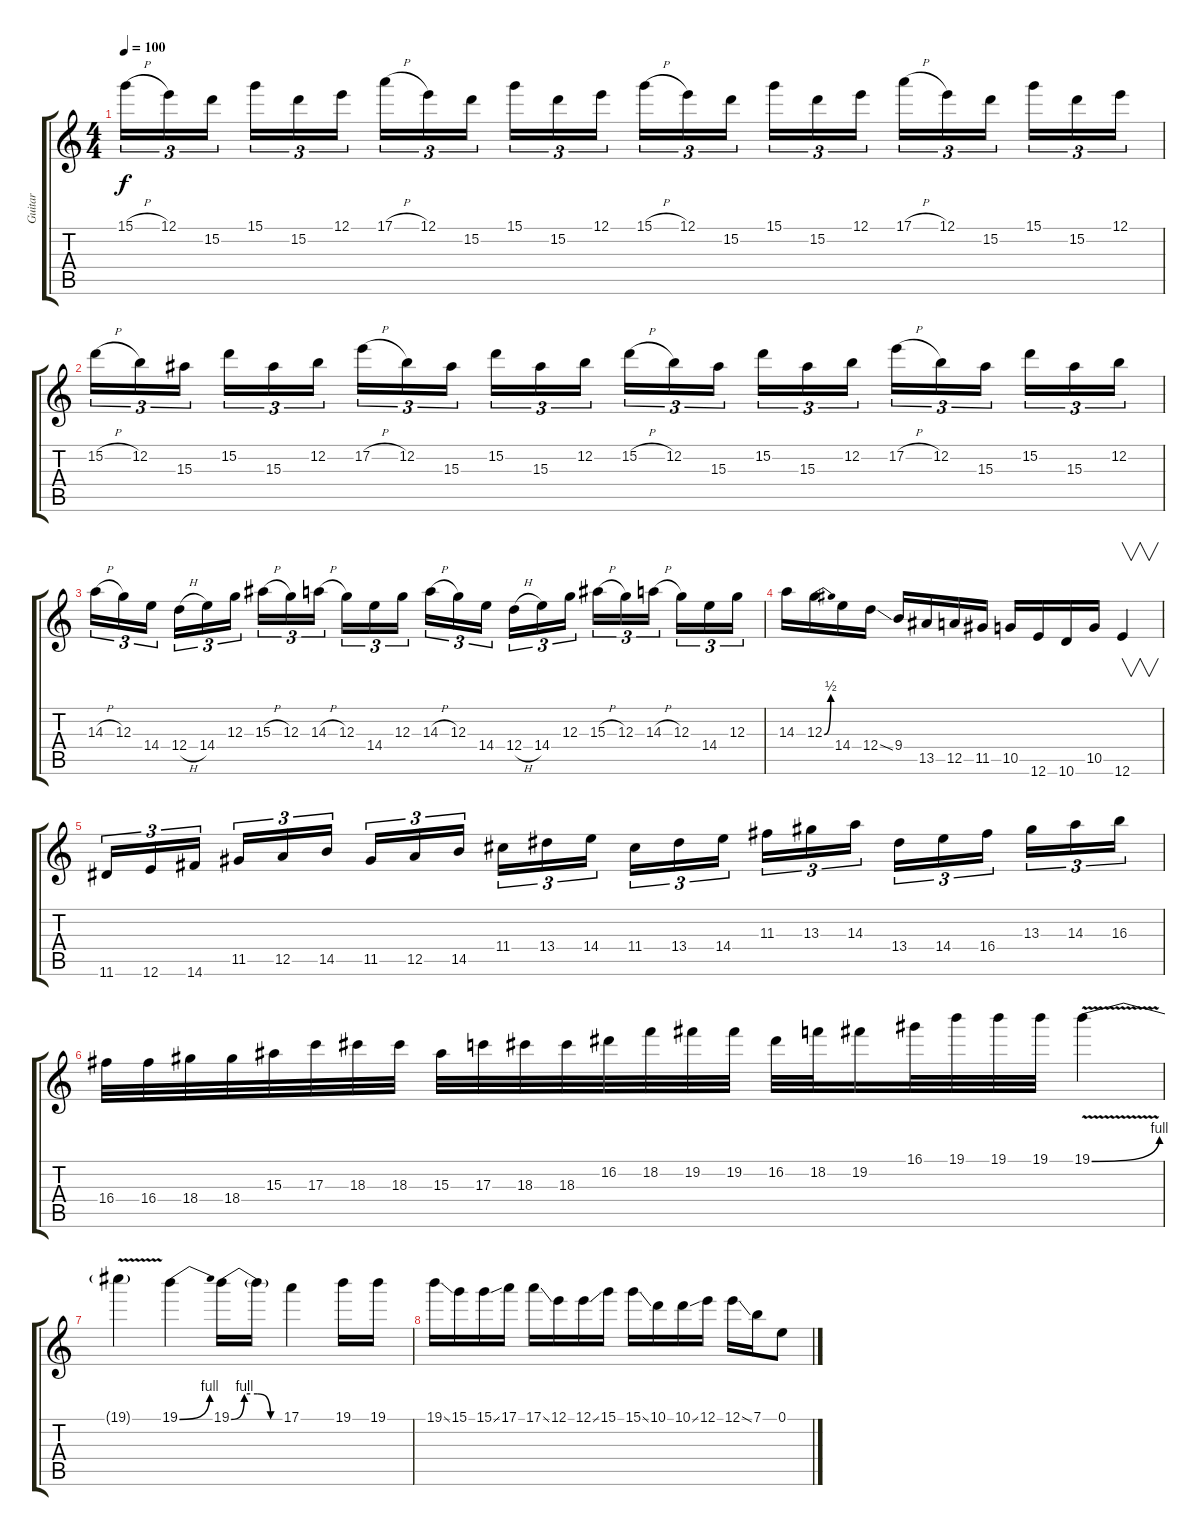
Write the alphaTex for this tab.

\track ("Guitar" "Guitar") {instrument distortionguitar}
\staff {score tabs}
\tuning (E4 B3 G3 D3 A2 E2) {hide}
\ts (4 4)
\tempo 100
\clef g2
\ks c
15.1{h}.16{tu (3 2) dy f} 12.1.16{tu (3 2)} 15.2.16{tu (3 2) beam splitsecondary} 15.1.16{tu (3 2)} 15.2.16{tu (3 2)} 12.1.16{tu (3 2)} 17.1{h}.16{tu (3 2)} 12.1.16{tu (3 2)} 15.2.16{tu (3 2) beam splitsecondary} 15.1.16{tu (3 2)} 15.2.16{tu (3 2)} 12.1.16{tu (3 2)} 15.1{h}.16{tu (3 2)} 12.1.16{tu (3 2)} 15.2.16{tu (3 2) beam splitsecondary} 15.1.16{tu (3 2)} 15.2.16{tu (3 2)} 12.1.16{tu (3 2)} 17.1{h}.16{tu (3 2)} 12.1.16{tu (3 2)} 15.2.16{tu (3 2) beam splitsecondary} 15.1.16{tu (3 2)} 15.2.16{tu (3 2)} 12.1.16{tu (3 2)} |
15.2{h}.16{tu (3 2)} 12.2.16{tu (3 2)} 15.3.16{tu (3 2) beam splitsecondary} 15.2.16{tu (3 2)} 15.3.16{tu (3 2)} 12.2.16{tu (3 2)} 17.2{h}.16{tu (3 2)} 12.2.16{tu (3 2)} 15.3.16{tu (3 2) beam splitsecondary} 15.2.16{tu (3 2)} 15.3.16{tu (3 2)} 12.2.16{tu (3 2)} 15.2{h}.16{tu (3 2)} 12.2.16{tu (3 2)} 15.3.16{tu (3 2) beam splitsecondary} 15.2.16{tu (3 2)} 15.3.16{tu (3 2)} 12.2.16{tu (3 2)} 17.2{h}.16{tu (3 2)} 12.2.16{tu (3 2)} 15.3.16{tu (3 2) beam splitsecondary} 15.2.16{tu (3 2)} 15.3.16{tu (3 2)} 12.2.16{tu (3 2)} |
14.3{h}.16{tu (3 2) volume 15} 12.3.16{tu (3 2)} 14.4.16{tu (3 2) beam splitsecondary} 12.4{h}.16{tu (3 2)} 14.4.16{tu (3 2)} 12.3.16{tu (3 2)} 15.3{h}.16{tu (3 2)} 12.3.16{tu (3 2)} 14.3{h}.16{tu (3 2) beam splitsecondary} 12.3.16{tu (3 2)} 14.4.16{tu (3 2)} 12.3.16{tu (3 2)} 14.3{h}.16{tu (3 2) volume 14} 12.3.16{tu (3 2)} 14.4.16{tu (3 2) beam splitsecondary} 12.4{h}.16{tu (3 2)} 14.4.16{tu (3 2)} 12.3.16{tu (3 2)} 15.3{h}.16{tu (3 2)} 12.3.16{tu (3 2)} 14.3{h}.16{tu (3 2) beam splitsecondary} 12.3.16{tu (3 2)} 14.4.16{tu (3 2)} 12.3.16{tu (3 2)} |
14.3.16{volume 13} 12.3{be (bend 0 0 60 2)}.16 14.4.16 12.4{ss}.16 9.4.16 13.5.16 12.5.16 11.5.16 10.5.16{volume 12} 12.6.16 10.6.16 10.5.16 12.6.4{v} |
11.6.16{tu (3 2) volume 11} 12.6.16{tu (3 2)} 14.6.16{tu (3 2) beam splitsecondary} 11.5.16{tu (3 2)} 12.5.16{tu (3 2)} 14.5.16{tu (3 2)} 11.5.16{tu (3 2)} 12.5.16{tu (3 2)} 14.5.16{tu (3 2) beam splitsecondary} 11.4.16{tu (3 2)} 13.4.16{tu (3 2)} 14.4.16{tu (3 2)} 11.4.16{tu (3 2) volume 10} 13.4.16{tu (3 2)} 14.4.16{tu (3 2) beam splitsecondary} 11.3.16{tu (3 2)} 13.3.16{tu (3 2)} 14.3.16{tu (3 2)} 13.4.16{tu (3 2)} 14.4.16{tu (3 2)} 16.4.16{tu (3 2) beam splitsecondary} 13.3.16{tu (3 2)} 14.3.16{tu (3 2)} 16.3.16{tu (3 2)} |
16.4.32{volume 9} 16.4.32 18.4.32 18.4.32 15.3.32 17.3.32 18.3.32 18.3.32 15.3.32 17.3.32 18.3.32 18.3.32 16.2.32 18.2.32 19.2.32 19.2.32 16.2.32{volume 8} 18.2.32 19.2.16 16.1.32 19.1.32 19.1.32 19.1.32 19.1{be (bend 0 0 60 4) v}.4 |
19.1{t}.4{volume 7} 19.1{be (bend 0 0 60 4)}.4 19.1{be (custom 0 0 15 4 30 4 45 0 60 0)}.16 19.1{t}.16{volume 6} 17.1.4 19.1.16 19.1.16 |
19.1{ss}.16{volume 5} 15.1.16 15.1{ss}.16 17.1.16 17.1{ss}.16 12.1.16 12.1{ss}.16 15.1.16 15.1{ss}.16{volume 4} 10.1.16 10.1{ss}.16 12.1.16 12.1{ss}.16 7.1.16 0.1.8
